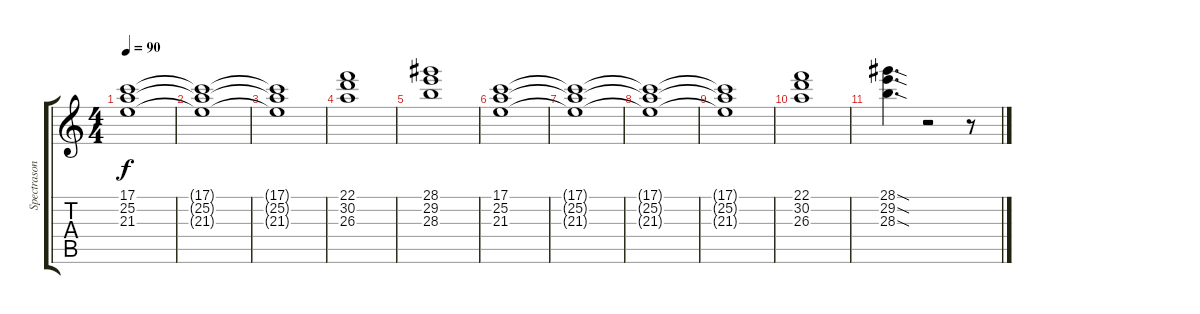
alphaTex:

\track ("Spectrasonics Omnisphere" "Spectrason") {instrument synthstrings2}
\staff {score tabs}
\tuning (E4 B3 G3 D3 A2 E2) {hide}
\ts (4 4)
\tempo 90
\clef g2
\ks c
(17.1{t} 25.2{t} 21.3{t}).1{dy f} |
(17.1{t} 25.2{t} 21.3{t}).1 |
(17.1{t} 25.2{t} 21.3{t}).1 |
(22.1 30.2 26.3).1 |
(28.1 29.2 28.3).1 |
(17.1 25.2 21.3).1 |
(17.1{t} 25.2{t} 21.3{t}).1 |
(17.1{t} 25.2{t} 21.3{t}).1 |
(17.1{t} 25.2{t} 21.3{t}).1 |
(22.1 30.2 26.3).1 |
(28.1{sod} 29.2{sod} 28.3{sod}).4{d} r.2 r.8
